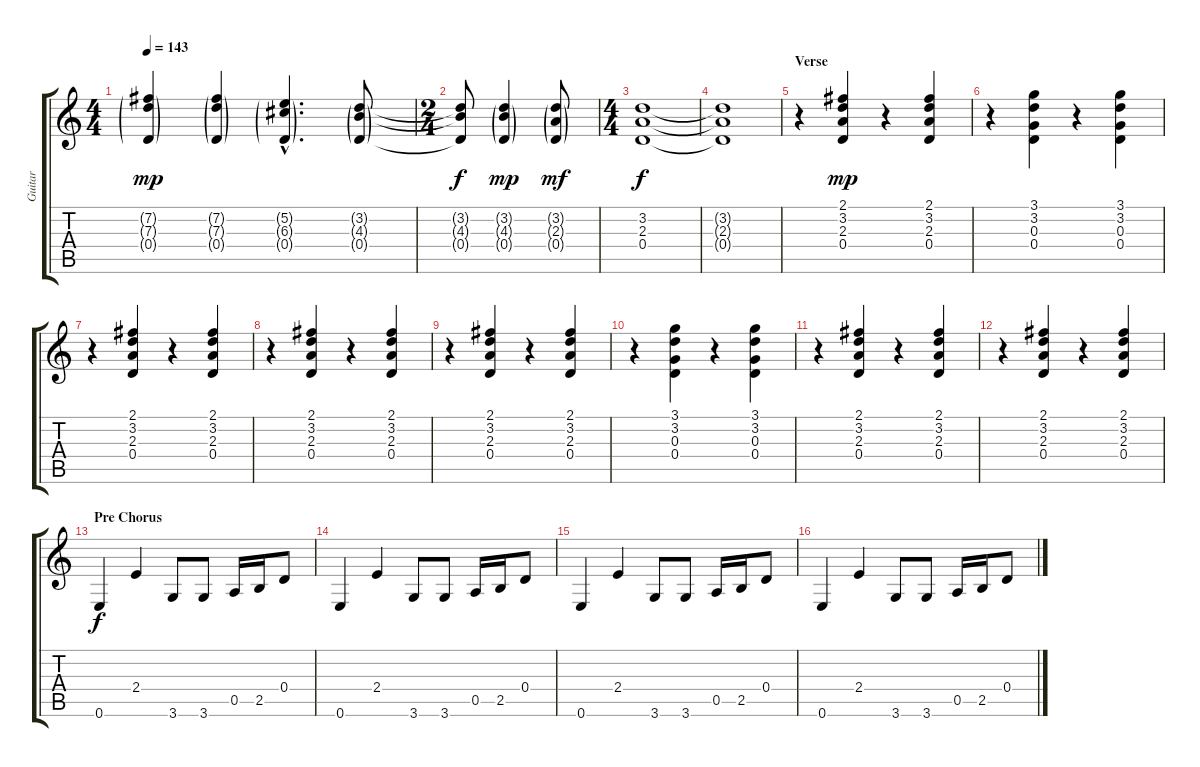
\track ("Guitar" "Guitar") {instrument acousticguitarsteel}
\staff {score tabs}
\tuning (E4 B3 G3 D3 A2 E2) {hide}
\ts (4 4)
\tempo 143
\clef g2
\ks c
(7.2{g} 7.3{g} 0.4{g}).4{dy mp} (7.2{g} 7.3{g} 0.4{g}).4 (5.2{g hac} 6.3{g hac} 0.4{g hac}).4{d} (3.2{g} 4.3{g} 0.4{g}).8 |
\ts (2 4)
(3.2{t} 4.3{t} 0.4{t}).8{dy f} (3.2{g} 4.3{g} 0.4{g}).4{dy mp} (3.2{g} 2.3{g} 0.4{g}).8{dy mf} |
\ts (4 4)
(3.2 2.3 0.4).1{dy f} |
(3.2{t} 2.3{t} 0.4{t}).1 |
\section ("" "Verse")
r.4 (2.1 3.2 2.3 0.4).4{dy mp} r.4 (2.1 3.2 2.3 0.4).4 |
r.4 (3.1 3.2 0.3 0.4).4 r.4 (3.1 3.2 0.3 0.4).4 |
r.4 (2.1 3.2 2.3 0.4).4 r.4 (2.1 3.2 2.3 0.4).4 |
r.4 (2.1 3.2 2.3 0.4).4 r.4 (2.1 3.2 2.3 0.4).4 |
r.4 (2.1 3.2 2.3 0.4).4 r.4 (2.1 3.2 2.3 0.4).4 |
r.4 (3.1 3.2 0.3 0.4).4 r.4 (3.1 3.2 0.3 0.4).4 |
r.4 (2.1 3.2 2.3 0.4).4 r.4 (2.1 3.2 2.3 0.4).4 |
r.4 (2.1 3.2 2.3 0.4).4 r.4 (2.1 3.2 2.3 0.4).4 |
\section ("" "Pre Chorus")
0.6.4{dy f} 2.4.4 3.6.8 3.6.8 0.5.16 2.5.16 0.4.8 |
0.6.4 2.4.4 3.6.8 3.6.8 0.5.16 2.5.16 0.4.8 |
0.6.4 2.4.4 3.6.8 3.6.8 0.5.16 2.5.16 0.4.8 |
0.6.4 2.4.4 3.6.8 3.6.8 0.5.16 2.5.16 0.4.8
